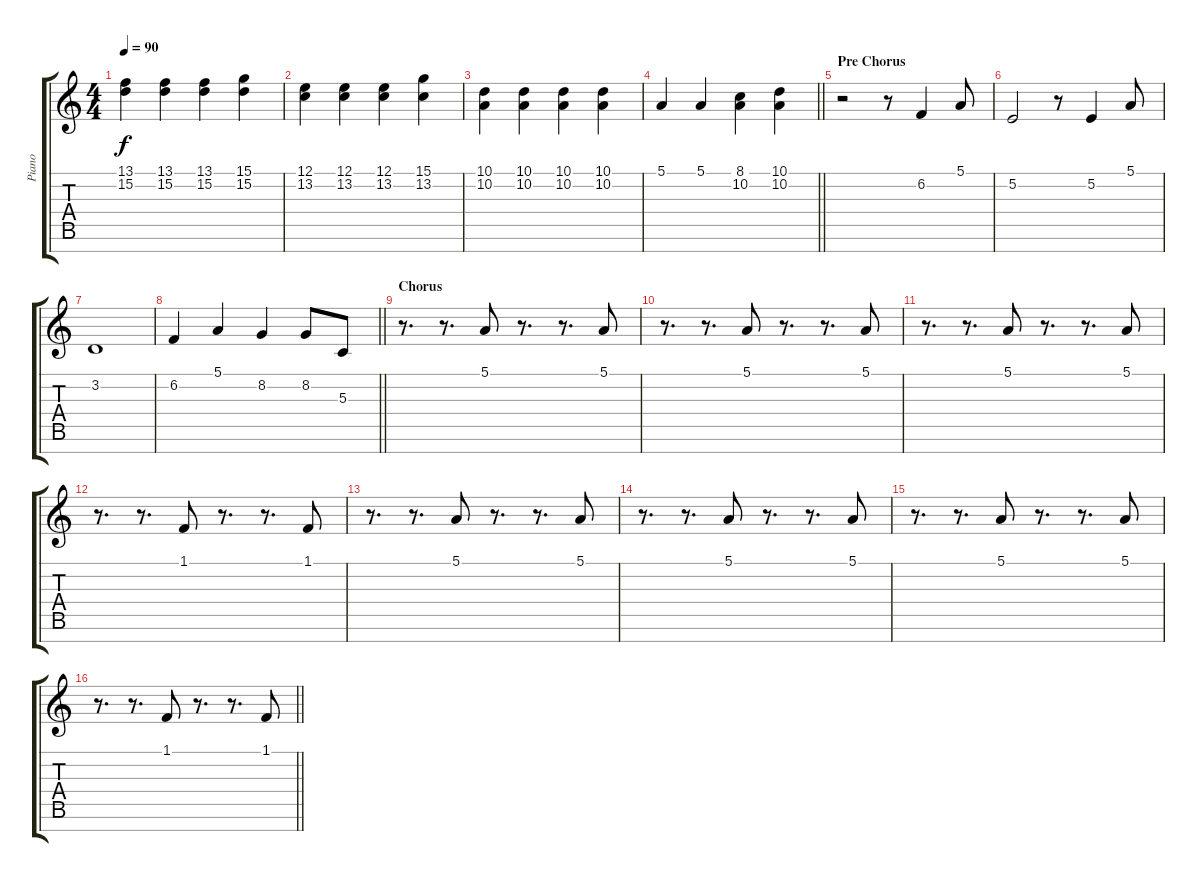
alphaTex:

\track ("Piano" "Piano") {instrument acousticgrandpiano}
\staff {score tabs}
\tuning (E4 B3 G3 D3 A2 E2 B1) {hide}
\ts (4 4)
\tempo 90
\clef g2
\ks c
(13.1 15.2).4{dy f} (13.1 15.2).4 (13.1 15.2).4 (15.1 15.2).4 |
(12.1 13.2).4 (12.1 13.2).4 (12.1 13.2).4 (15.1 13.2).4 |
(10.1 10.2).4 (10.1 10.2).4 (10.1 10.2).4 (10.1 10.2).4 |
\barLineRight lightlight
5.1.4 5.1.4 (8.1 10.2).4 (10.1 10.2).4 |
\section ("" "Pre Chorus")
r.2 r.8 6.2.4 5.1.8 |
5.2.2 r.8 5.2.4 5.1.8 |
3.2.1 |
\barLineRight lightlight
6.2.4 5.1.4 8.2.4 8.2.8 5.3.8 |
\section ("" "Chorus")
r.8{d} r.8{d} 5.1.8 r.8{d} r.8{d} 5.1.8 |
r.8{d} r.8{d} 5.1.8 r.8{d} r.8{d} 5.1.8 |
r.8{d} r.8{d} 5.1.8 r.8{d} r.8{d} 5.1.8 |
r.8{d} r.8{d} 1.1.8 r.8{d} r.8{d} 1.1.8 |
r.8{d} r.8{d} 5.1.8 r.8{d} r.8{d} 5.1.8 |
r.8{d} r.8{d} 5.1.8 r.8{d} r.8{d} 5.1.8 |
r.8{d} r.8{d} 5.1.8 r.8{d} r.8{d} 5.1.8 |
\barLineRight lightlight
r.8{d} r.8{d} 1.1.8 r.8{d} r.8{d} 1.1.8
